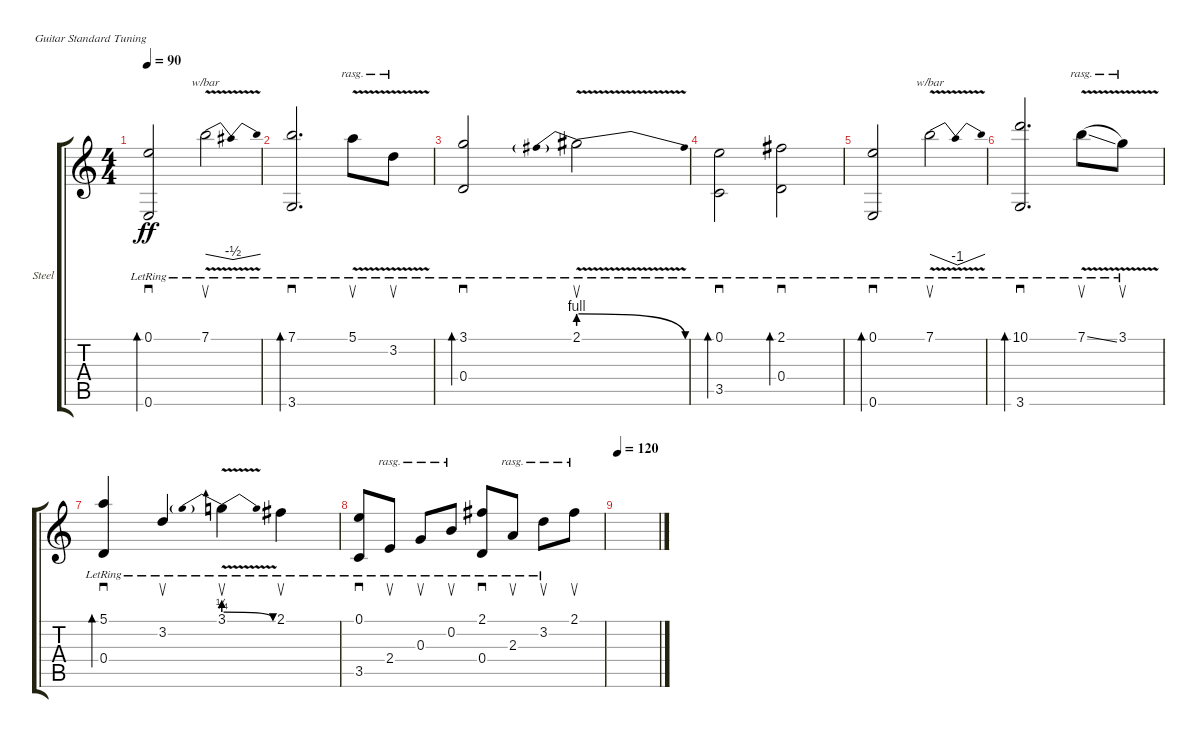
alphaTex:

\defaultSystemsLayout 4
\bracketExtendMode groupsimilarinstruments
\firstSystemTrackNameOrientation horizontal
\otherSystemsTrackNameOrientation horizontal
\track ("Steel Guitar" "Steel") {instrument acousticguitarsteel}
\staff {score tabs}
\tuning (E4 B3 G3 D3 A2 E2)
\ts (4 4)
\tempo 90
\clef g2
\ks c
(0.1{lr} 0.6{lr}).2{sd bd 119 dy ff instrument acousticguitarsteel} 7.1{v lr}.2{su tbe (dip default 0 0 1.7999999999999998 -2 3 -2 4.8 0)} |
(7.1{lr} 3.6{lr}).2{d sd bd 119} 5.1{v lr}.8{su rasg ii} 3.2{v lr}.8{su rasg ii} |
(3.1{lr} 0.4{lr}).2{sd bd 119 beam invert} 2.1{be (prebendrelease 0 4 5.3999999999999995 0) v lr}.2{su} |
(0.1{lr} 3.5{lr}).2{sd bd 119} (2.1{lr} 0.4{lr}).2{sd bd 119 beam invert} |
(0.1{lr} 0.6{lr}).2{sd bd 119} 7.1{v lr}.2{su tbe (dip default 0 0 1.2 -4 4.2 -4 4.8 0)} |
(10.1{lr} 3.6{lr}).2{d sd bd 119 beam invert} 7.1{v ss lr}.8{su rasg ii legatoorigin} 3.1{v lr}.8{su rasg ii beam merge} |
(5.1{lr} 0.4{lr}).4{sd bd 119 beam invert} 3.2{lr}.4{su beam invert} 3.1{be (prebendrelease 0 1 24 0) v lr}.4{su} 2.1{lr}.4{su} |
(0.1{lr} 3.5{lr}).8{sd} 2.4{lr}.8{su rasg ii} 0.3{lr}.8{su rasg ii} 0.2{lr}.8{su rasg ii} (2.1{lr} 0.4{lr}).8{sd} 2.3{lr}.8{su rasg ii} 3.2{lr}.8{su rasg ii} 2.1.8{su rasg ii} |
\tempo 120
